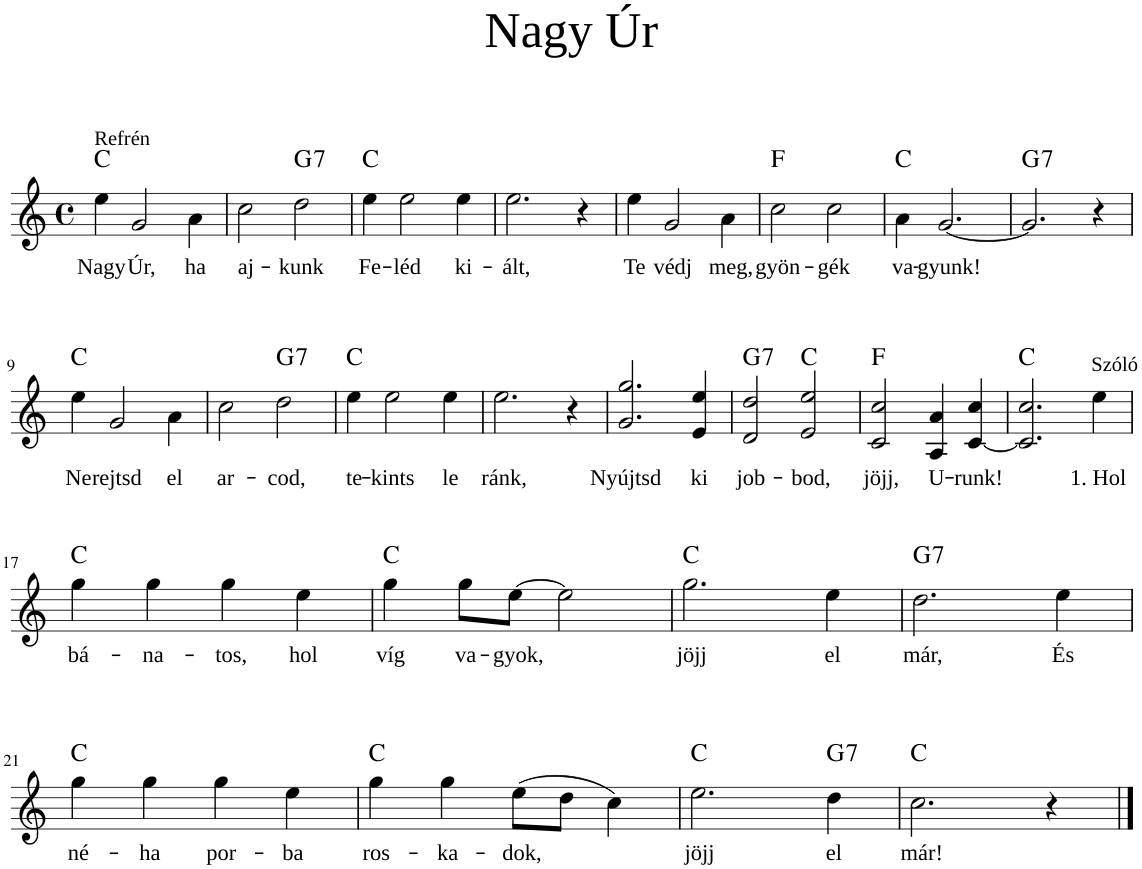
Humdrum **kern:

**kern	**text	**harte
*part1	*part1	*part1
*staff1	*staff1	*
*I"Piano	*	*
*I'Pno	*	*
*clefG2	*	*
*k[]	*	*
*M4/4	*	*
*met(c)	*	*
=1	=1	=1
!LO:TX:a:t=Refrén	!	!
!	!LO:LY:b	!LO:H:kt=N.C.
4ee\	Nagy	N
!	!LO:LY:b	!
2g/	Úr,	.
!	!LO:LY:b	!
4a\	ha	.
=2	=2	=2
!	!LO:LY:b	!
2cc\	aj-	.
!	!LO:LY:b	!LO:H:kt=7
2dd\	-kunk	G:7
=3	=3	=3
!	!LO:LY:b	!LO:H:kt=N.C.
4ee\	Fe-	N
!	!LO:LY:b	!
2ee\	-léd	.
!	!LO:LY:b	!
4ee\	ki-	.
=4	=4	=4
!	!LO:LY:b	!
2.ee\	-ált,	.
4r	.	.
=5	=5	=5
!	!LO:LY:b	!
4ee\	Te	.
!	!LO:LY:b	!
2g/	védj	.
!	!LO:LY:b	!
4a\	meg,	.
=6	=6	=6
!	!LO:LY:b	!LO:H:kt=N.C.
2cc\	gyön-	N
!	!LO:LY:b	!
2cc\	-gék	.
=7	=7	=7
!	!LO:LY:b	!LO:H:kt=N.C.
4a\	va-	N
!	!LO:LY:b	!
[2.g/	-gyunk!	.
=8	=8	=8
!	!	!LO:H:kt=7
2.g/]	.	G:7
4r	.	.
!!LO:LB:g=z
=9	=9	=9
!	!LO:LY:b	!LO:H:kt=N.C.
4ee\	Ne	N
!	!LO:LY:b	!
2g/	rejtsd	.
!	!LO:LY:b	!
4a\	el	.
=10	=10	=10
!	!LO:LY:b	!
2cc\	ar-	.
!	!LO:LY:b	!LO:H:kt=7
2dd\	-cod,	G:7
=11	=11	=11
!	!LO:LY:b	!LO:H:kt=N.C.
4ee\	te-	N
!	!LO:LY:b	!
2ee\	-kints	.
!	!LO:LY:b	!
4ee\	le	.
=12	=12	=12
!	!LO:LY:b	!
2.ee\	ránk,	.
4r	.	.
=13	=13	=13
!	!LO:LY:b	!
2.g/ 2.gg/	Nyújtsd	.
!	!LO:LY:b	!
4e/ 4ee/	ki	.
=14	=14	=14
!	!LO:LY:b	!LO:H:kt=7
2d/ 2dd/	job-	G:7
!	!LO:LY:b	!LO:H:kt=N.C.
2e/ 2ee/	-bod,	N
=15	=15	=15
!	!LO:LY:b	!LO:H:kt=N.C.
2c/ 2cc/	jöjj,	N
!	!LO:LY:b	!
4A/ 4a/	U-	.
!	!LO:LY:b	!
[4c/ 4cc/	-runk!	.
=16	=16	=16
!	!	!LO:H:kt=N.C.
2.c/] 2.cc/	.	N
!LO:TX:a:t=Szóló	!	!
!	!LO:LY:b	!
4ee\	1. Hol	.
!!LO:LB:g=z
=17	=17	=17
!	!LO:LY:b	!LO:H:kt=N.C.
4gg\	bá-	N
!	!LO:LY:b	!
4gg\	-na-	.
!	!LO:LY:b	!
4gg\	-tos,	.
!	!LO:LY:b	!
4ee\	hol	.
=18	=18	=18
!	!LO:LY:b	!LO:H:kt=N.C.
4gg\	víg	N
!	!LO:LY:b	!
8gg\L	va-	.
!	!LO:LY:b	!
[8ee\J	-gyok,	.
2ee\]	.	.
=19	=19	=19
!	!LO:LY:b	!LO:H:kt=N.C.
2.gg\	jöjj	N
!	!LO:LY:b	!
4ee\	el	.
=20	=20	=20
!	!LO:LY:b	!LO:H:kt=7
2.dd\	már,	G:7
!	!LO:LY:b	!
4ee\	És	.
!!LO:LB:g=z
=21	=21	=21
!	!LO:LY:b	!LO:H:kt=N.C.
4gg\	né-	N
!	!LO:LY:b	!
4gg\	-ha	.
!	!LO:LY:b	!
4gg\	por-	.
!	!LO:LY:b	!
4ee\	-ba	.
=22	=22	=22
!	!LO:LY:b	!LO:H:kt=N.C.
4gg\	ros-	N
!	!LO:LY:b	!
4gg\	-ka-	.
!	!LO:LY:b	!
(8ee\L	-dok,	.
8dd\J	.	.
4cc\)	.	.
=23	=23	=23
!	!LO:LY:b	!LO:H:kt=N.C.
2.ee\	jöjj	N
!	!LO:LY:b	!LO:H:kt=7
4dd\	el	G:7
=24	=24	=24
!	!LO:LY:b	!LO:H:kt=N.C.
2.cc\	már!	N
4r	.	.
==	==	==
*-	*-	*-
